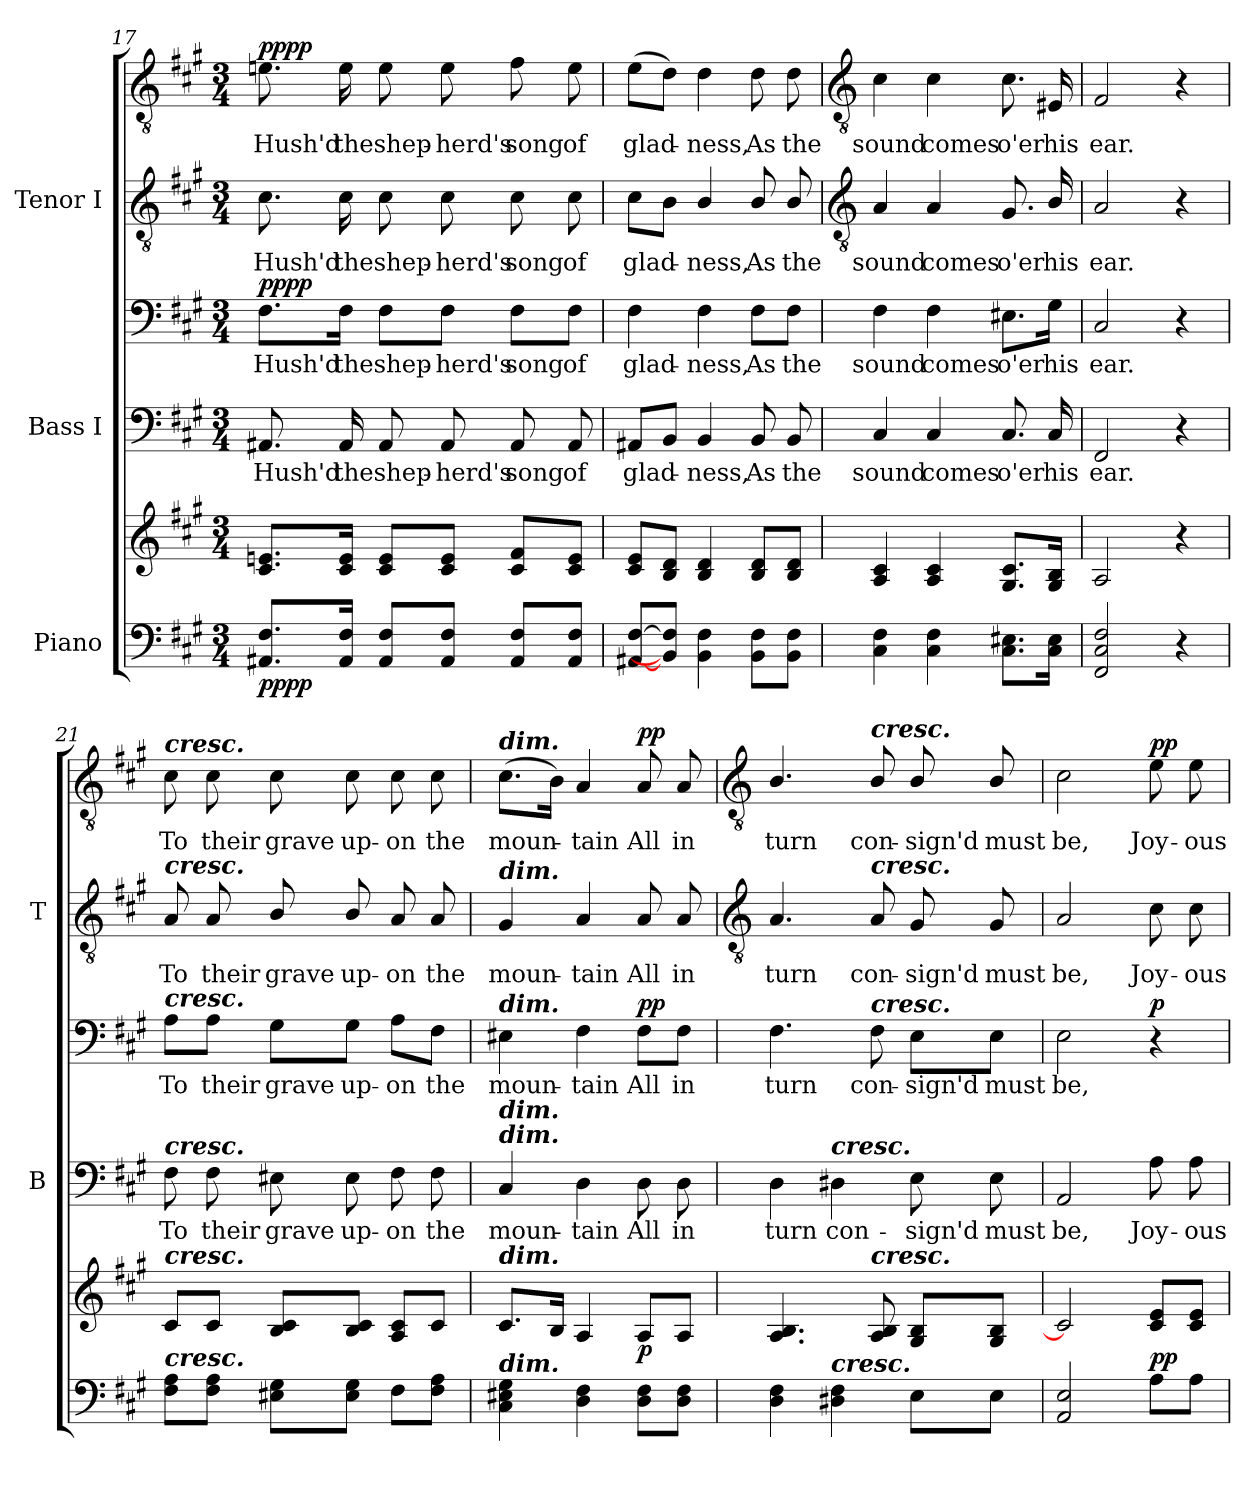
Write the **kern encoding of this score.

**kern	**kern	**dynam	**kern	**text	**kern	**text	**dynam	**kern	**text	**kern	**text	**dynam
*part3	*part3	*part3	*part2	*part2	*part2	*part2	*part2	*part1	*part1	*part1	*part1	*part1
*staff6	*staff5	*staff5/6	*staff4	*staff4	*staff3	*staff3	*staff3/4	*staff2	*staff2	*staff1	*staff1	*staff1/2
*I"Piano	*	*	*I"Bass I	*	*	*	*	*I"Tenor I	*	*	*	*
*	*	*	*I'B	*	*	*	*	*I'T	*	*	*	*
*clefF4	*clefG2	*	*clefF4	*	*clefF4	*	*	*clefGv2	*	*clefGv2	*	*
*k[f#c#g#]	*k[f#c#g#]	*	*k[f#c#g#]	*	*k[f#c#g#]	*	*	*k[f#c#g#]	*	*k[f#c#g#]	*	*
*A:	*A:	*	*A:	*	*A:	*	*	*A:	*	*A:	*	*
*M3/4	*M3/4	*	*M3/4	*	*M3/4	*	*	*M3/4	*	*M3/4	*	*
=17	=17	=17	=17	=17	=17	=17	=17	=17	=17	=17	=17	=17
!	!	!LO:DY:b=2	!	!LO:LY:b	!	!LO:LY:b	!	!	!LO:LY:b	!	!LO:LY:b	!
!	!	!LO:DY:n=1:b	!	!	!	!	!LO:DY:b=2	!	!	!	!	!
!	!	!	!	!	!	!	!LO:DY:n=1:b	!	!	!	!	!LO:DY:b=2
!	!	!	!	!	!	!	!	!	!	!	!	!LO:DY:n=1:b
8.AA#X 8.F#L	8.c# 8.en	pp pp	8.AA#X	Hush'd	8.F#\L	Hush'd	pp pp	8.c#	Hush'd	8.en	Hush'd	pp pp
!	!	!	!	!LO:LY:b	!	!LO:LY:b	!	!	!LO:LY:b	!	!LO:LY:b	!
16AA# 16F#J	16c# 16eJ	.	16AA#	the	16F#\Jk	the	.	16c#	the	16e	the	.
!	!	!	!	!LO:LY:b	!	!LO:LY:b	!	!	!LO:LY:b	!	!LO:LY:b	!
8AA# 8F#L	8c# 8eL	.	8AA#	shep-	8F#\L	shep-	.	8c#	shep-	8e	shep-	.
!	!	!	!	!LO:LY:b	!	!LO:LY:b	!	!	!LO:LY:b	!	!LO:LY:b	!
8AA# 8F#J	8c# 8eJ	.	8AA#	-herd's	8F#\J	-herd's	.	8c#	-herd's	8e	-herd's	.
!	!	!	!	!LO:LY:b	!	!LO:LY:b	!	!	!LO:LY:b	!	!LO:LY:b	!
8AA# 8F#L	8c# 8f#L	.	8AA#	song	8F#\L	song	.	8c#	song	8f#	song	.
!	!	!	!	!LO:LY:b	!	!LO:LY:b	!	!	!LO:LY:b	!	!LO:LY:b	!
8AA# 8F#J	8c# 8eJ	.	8AA#	of	8F#\J	of	.	8c#	of	8e	of	.
=18	=18	=18	=18	=18	=18	=18	=18	=18	=18	=18	=18	=18
!	!	!	!	!LO:LY:b	!	!LO:LY:b	!	!	!LO:LY:b	!	!LO:LY:b	!
[8AA#X [8F#L	8c# 8eL	.	8AA#XL	glad-	4F#	glad-	.	8c#L	glad-	(>8eL	glad-	.
8BB] 8F#]J	8B 8dJ	.	8BBJ	.	.	.	.	8BJ	.	8dJ)	.	.
!	!	!	!	!LO:LY:b	!	!LO:LY:b	!	!	!LO:LY:b	!	!LO:LY:b	!
4BB\ 4F#\	4B 4d	.	4BB	ness,	4F#	-ness,	.	4B/	ness,	4d	ness,	.
!	!	!	!	!LO:LY:b	!	!LO:LY:b	!	!	!LO:LY:b	!	!LO:LY:b	!
8BB\ 8F#\L	8B 8dL	.	8BB	As	8F#\L	As	.	8B/	As	8d	As	.
!	!	!	!	!LO:LY:b	!	!LO:LY:b	!	!	!LO:LY:b	!	!LO:LY:b	!
8BB\ 8F#\J	8B 8dJ	.	8BB	the	8F#\J	the	.	8B/	the	8d	the	.
!!LO:LB:g=z
=19	=19	=19	=19	=19	=19	=19	=19	=19	=19	=19	=19	=19
*	*	*	*	*	*	*	*	*clefGv2	*	*clefGv2	*	*
!	!	!	!	!LO:LY:b	!	!LO:LY:b	!	!	!LO:LY:b	!	!LO:LY:b	!
4C#\ 4F#\	4A 4c#	.	4C#	sound	4F#	sound	.	4A	sound	4c#	sound	.
!	!	!	!	!LO:LY:b	!	!LO:LY:b	!	!	!LO:LY:b	!	!LO:LY:b	!
4C#\ 4F#\	4A 4c#	.	4C#	comes	4F#	comes	.	4A	comes	4c#	comes	.
!	!	!	!	!LO:LY:b	!	!LO:LY:b	!	!	!LO:LY:b	!	!LO:LY:b	!
8.C#\ 8.E#X\L	8.G# 8.c#L	.	8.C#	o'er	8.E#X\L	o'er	.	8.G#	o'er	8.c#	o'er	.
!	!	!	!	!LO:LY:b	!	!LO:LY:b	!	!	!LO:LY:b	!	!LO:LY:b	!
16C#\ 16E#\J	16G# 16BJ	.	16C#	his	16G#\Jk	his	.	16B/	his	16E#X	his	.
=20	=20	=20	=20	=20	=20	=20	=20	=20	=20	=20	=20	=20
!	!	!	!	!LO:LY:b	!	!LO:LY:b	!	!	!LO:LY:b	!	!LO:LY:b	!
2FF# 2C# 2F#	2A	.	2FF#	ear.	2C#	ear.	.	2A	ear.	2F#	ear.	.
4r	4r	.	4r	.	4r	.	.	4r	.	4r	.	.
=21	=21	=21	=21	=21	=21	=21	=21	=21	=21	=21	=21	=21
!	!	!	!	!	!	!	!	!	!	!LO:TX:a:Bi:t=cresc.	!	!
!	!	!	!	!	!	!	!	!LO:TX:a:Bi:t=cresc.	!	!	!	!
!	!	!	!	!	!LO:TX:a:Bi:t=cresc.	!	!	!	!	!	!	!
!	!	!	!LO:TX:a:Bi:t=cresc.	!	!	!	!	!	!	!	!	!
!	!LO:TX:a:Bi:t=cresc.	!	!	!	!	!	!	!	!	!	!	!
!LO:TX:a:Bi:t=cresc.	!	!	!	!	!	!	!	!	!	!	!	!
!	!	!LO:DY:b=2	!	!LO:LY:b	!	!LO:LY:b	!	!	!LO:LY:b	!	!LO:LY:b	!
!	!	!LO:DY:n=1:b	!	!	!	!	!LO:DY:b=2	!	!	!	!	!
!	!	!	!	!	!	!	!LO:DY:n=1:b	!	!	!	!	!LO:DY:b=2
!	!	!	!	!	!	!	!	!	!	!	!	!LO:DY:n=1:b
8F#\ 8A\L	8c#L	mf mf	8F#	To	8A\L	To	mf mf	8A	To	8c#	To	mf mf
!	!	!	!	!LO:LY:b	!	!LO:LY:b	!	!	!LO:LY:b	!	!LO:LY:b	!
8F#\ 8A\J	8c#J	.	8F#	their	8A\J	their	.	8A	their	8c#	their	.
!	!	!	!	!LO:LY:b	!	!LO:LY:b	!	!	!LO:LY:b	!	!LO:LY:b	!
8E#X\ 8G#\L	8B 8c#L	.	8E#X	grave	8G#\L	grave	.	8B/	grave	8c#	grave	.
!	!	!	!	!LO:LY:b	!	!LO:LY:b	!	!	!LO:LY:b	!	!LO:LY:b	!
8E#\ 8G#\J	8B 8c#J	.	8E#	up-	8G#\J	up-	.	8B/	up-	8c#	up-	.
!	!	!	!	!LO:LY:b	!	!LO:LY:b	!	!	!LO:LY:b	!	!LO:LY:b	!
8F#\L	8A 8c#L	.	8F#	-on	8A\L	-on	.	8A	-on	8c#	-on	.
!	!	!	!	!LO:LY:b	!	!LO:LY:b	!	!	!LO:LY:b	!	!LO:LY:b	!
8F#\ 8A\J	8c#J	.	8F#	the	8F#\J	the	.	8A	the	8c#	the	.
=22	=22	=22	=22	=22	=22	=22	=22	=22	=22	=22	=22	=22
!	!	!	!	!	!	!	!	!	!	!LO:TX:a:Bi:t=dim.	!	!
!	!	!	!	!	!	!	!	!LO:TX:a:Bi:t=dim.	!	!	!	!
!	!	!	!	!	!LO:TX:a:Bi:t=dim.	!	!	!	!	!	!	!
!	!	!	!LO:TX:a:Bi:t=dim.	!	!	!	!	!	!	!	!	!
!	!	!	!LO:TX:a:Bi:t=dim.	!	!	!	!	!	!	!	!	!
!	!LO:TX:a:Bi:t=dim.	!	!	!	!	!	!	!	!	!	!	!
!LO:TX:a:Bi:t=dim.	!	!	!	!	!	!	!	!	!	!	!	!
!	!	!	!	!LO:LY:b	!	!LO:LY:b	!	!	!LO:LY:b	!	!LO:LY:b	!
4C#\ 4E#X\ 4G#\	8.c#L	.	4C#	moun-	4E#X	moun-	.	4G#	moun-	(>8.c#L	moun-	.
.	16BJ	.	.	.	.	.	.	.	.	16BJ)	.	.
!	!	!	!	!LO:LY:b	!	!LO:LY:b	!	!	!LO:LY:b	!	!LO:LY:b	!
4D\ 4F#\	4A	.	4D\	-tain	4F#	-tain	.	4A	-tain	4A	tain	.
!	!	!LO:DY:b	!	!LO:LY:b	!	!LO:LY:b	!LO:DY:b=2	!	!LO:LY:b	!	!LO:LY:b	!
!	!	!	!	!	!	!	!LO:DY:n=1:b	!	!	!	!	!LO:DY:b=2
!	!	!	!	!	!	!	!	!	!	!	!	!LO:DY:n=1:b
8D\ 8F#\L	8AL	p	8D\	All	8F#\L	All	p p	8A	All	8A	All	p p
!	!	!	!	!LO:LY:b	!	!LO:LY:b	!	!	!LO:LY:b	!	!LO:LY:b	!
8D\ 8F#\J	8AJ	.	8D\	in	8F#\J	in	.	8A	in	8A	in	.
!!LO:LB:g=z
=23	=23	=23	=23	=23	=23	=23	=23	=23	=23	=23	=23	=23
*	*	*	*	*	*	*	*	*clefGv2	*	*clefGv2	*	*
!	!	!	!	!LO:LY:b	!	!LO:LY:b	!	!	!LO:LY:b	!	!LO:LY:b	!
4D 4F#	4.A 4.B	.	4D\	turn	4.F#	turn	.	4.A	turn	4.B/	turn	.
!	!	!	!LO:TX:a:Bi:t=cresc.	!	!	!	!	!	!	!	!	!
!LO:TX:a:Bi:t=cresc.	!	!	!	!	!	!	!	!	!	!	!	!
!	!	!	!	!LO:LY:b	!	!	!	!	!	!	!	!
4D#X 4F#	.	.	4D#X\	con-	.	.	.	.	.	.	.	.
!	!	!	!	!	!	!	!	!	!	!LO:TX:a:Bi:t=cresc.	!	!
!	!	!	!	!	!	!	!	!LO:TX:a:Bi:t=cresc.	!	!	!	!
!	!	!	!	!	!LO:TX:a:Bi:t=cresc.	!	!	!	!	!	!	!
!	!LO:TX:a:Bi:t=cresc.	!	!	!	!	!	!	!	!	!	!	!
!	!	!	!	!	!	!LO:LY:b	!	!	!LO:LY:b	!	!LO:LY:b	!
.	8A 8B	.	.	.	8F#	con-	.	8A	con-	8B/	con-	.
!	!	!	!	!LO:LY:b	!	!LO:LY:b	!	!	!LO:LY:b	!	!LO:LY:b	!
8E\L	8G# 8BL	.	8E	-sign'd	8E\L	-sign'd	.	8G#	-sign'd	8B/	-sign'd	.
!	!	!	!	!LO:LY:b	!	!LO:LY:b	!	!	!LO:LY:b	!	!LO:LY:b	!
8E\J	8G# 8BJ	.	8E	must	8E\J	must	.	8G#	must	8B/	must	.
=24	=24	=24	=24	=24	=24	=24	=24	=24	=24	=24	=24	=24
!	!	!	!	!LO:LY:b	!	!LO:LY:b	!	!	!LO:LY:b	!	!LO:LY:b	!
2AA 2E	2c#]	.	2AA	be,	2E	be,	.	2A	be,	2c#	be,	.
!	!	!LO:DY:a=2	!	!LO:LY:b	!	!	!	!	!LO:LY:b	!	!LO:LY:b	!
!	!	!LO:DY:n=1:b=2	!	!	!	!	!LO:DY:b=2	!	!	!	!	!LO:DY:b=2
!	!	!	!	!	!	!	!	!	!	!	!	!LO:DY:n=1:b
8AL	8c# 8eL	p p	8A	Joy-	4r	.	p	8c#	Joy-	8e	Joy-	p p
!	!	!	!	!LO:LY:b	!	!	!	!	!LO:LY:b	!	!LO:LY:b	!
8AJ	8c# 8eJ	.	8A	-ous	.	.	.	8c#	-ous	8e	-ous	.
=	=	=	=	=	=	=	=	=	=	=	=	=
*-	*-	*-	*-	*-	*-	*-	*-	*-	*-	*-	*-	*-
